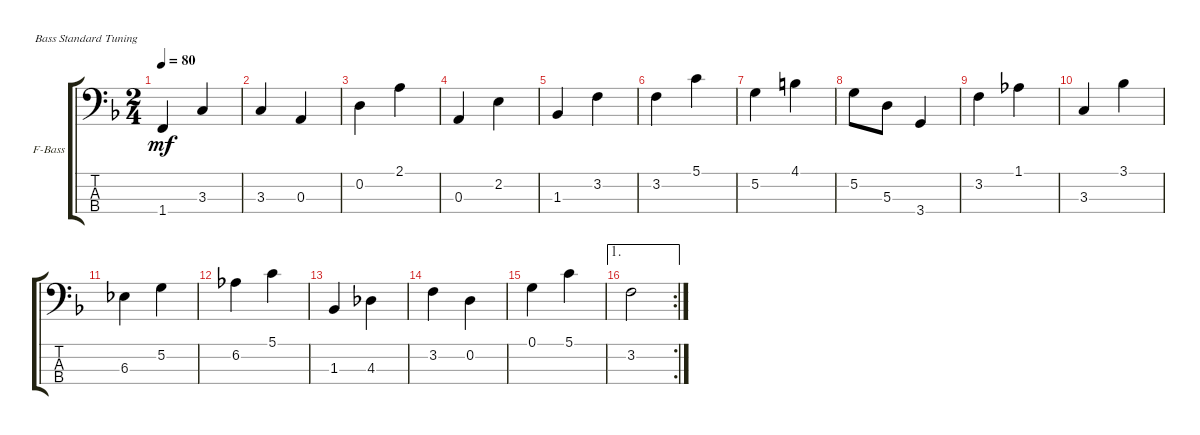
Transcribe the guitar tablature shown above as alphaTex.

\defaultSystemsLayout 4
\bracketExtendMode groupsimilarinstruments
\firstSystemTrackNameOrientation horizontal
\otherSystemsTrackNameOrientation horizontal
\track ("Fretless Bass" "F-Bass") {instrument fretlessbass}
\staff {score tabs}
\tuning (G2 D2 A1 E1)
\ts (2 4)
\tempo 80
\clef f4
\ks f
1.4.4{dy mf instrument fretlessbass} 3.3.4 |
3.3.4 0.3.4 |
0.2.4 2.1.4 |
0.3.4 2.2.4 |
1.3.4 3.2.4 |
3.2.4 5.1.4 |
5.2.4 4.1.4 |
5.2.8 5.3.8 3.4.4 |
3.2.4 1.1.4 |
3.3.4 3.1.4 |
6.3.4 5.2.4 |
6.2.4 5.1.4 |
1.3.4 4.3.4 |
3.2.4 0.2.4 |
0.1.4 5.1.4 |
\ae 1
\rc 2
3.2.2
